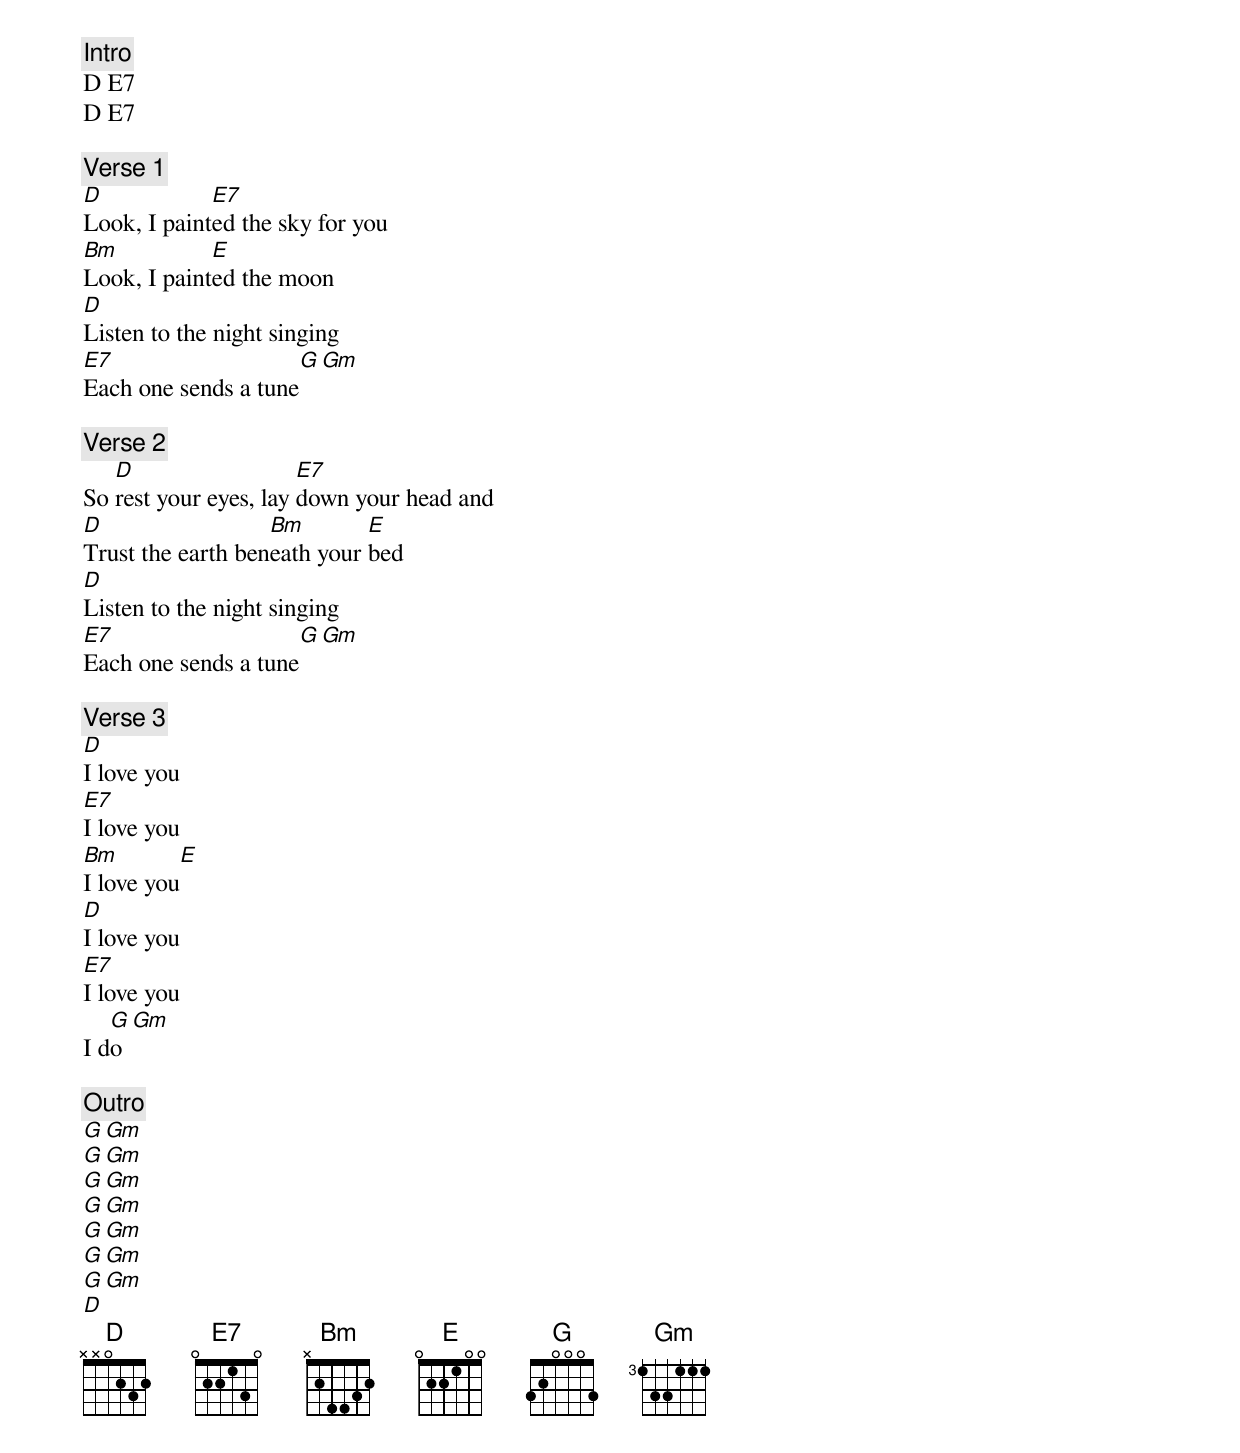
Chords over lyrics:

[Intro]
D E7
D E7

[Verse 1]
D            E7
Look, I painted the sky for you
Bm           E
Look, I painted the moon
D
Listen to the night singing
E7                    G      Gm
Each one sends a tune

[Verse 2]
   D                   E7
So rest your eyes, lay down your head and
D                  Bm        E
Trust the earth beneath your bed
D
Listen to the night singing
E7                    G      Gm
Each one sends a tune

[Verse 3]
D
I love you
E7
I love you
Bm        E
I love you
D
I love you
E7
I love you
   G  Gm
I do

[Outro]
G Gm
G Gm
G Gm
G Gm
G Gm
G Gm
G Gm
D
